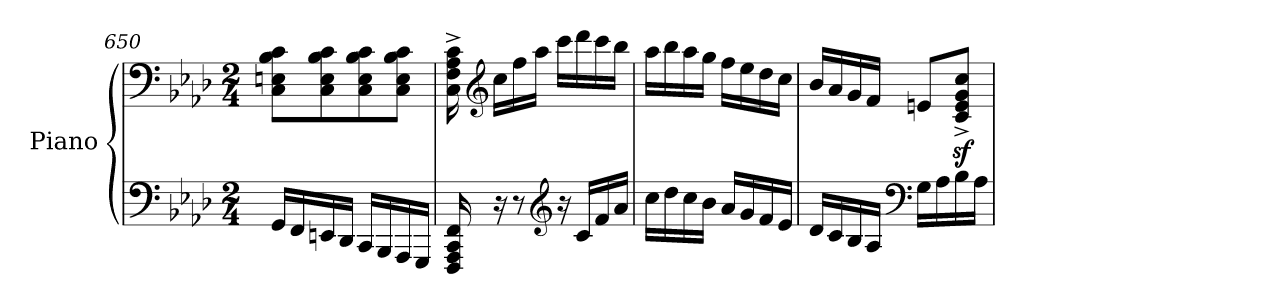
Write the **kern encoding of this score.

**kern	**kern
*part1	*part1
*staff2	*staff1
*I"Piano	*
*I'Pno.	*
*clefF4	*clefF4
*k[b-e-a-d-]	*k[b-e-a-d-]
*M2/4	*M2/4
=650	=650
16GG/LL	8C\ 8En\ 8B-\ 8c\L
16FF/	.
16EEn/	8C\ 8E\ 8B-\ 8c\
16DD-/JJ	.
16CC/LL	8C\ 8E\ 8B-\ 8c\
16BBB-/	.
16AAA-/	8C\ 8E\ 8B-\ 8c\J
16GGG/JJ	.
=651	=651
16FFF/ 16AAA-/ 16CC/ 16FF/	16C\^ 16F\^ 16A-\^ 16c\^
*	*clefG2
16r	16cc\LL
8r	16ff\
.	16aa-\JJ
*clefG2	*
16r	16ccc\LL
16c/LL	16ddd-\
16f/	16ccc\
16a-/JJ	16bb-\JJ
=652	=652
16cc\LL	16aa-\LL
16dd-\	16bb-\
16cc\	16aa-\
16b-\JJ	16gg\JJ
16a-/LL	16ff\LL
16g/	16ee-\
16f/	16dd-\
16e-/JJ	16cc\JJ
!!LO:LB:g=z
=653	=653
16d-/LL	16b-/LL
16c/	16a-/
16B-/	16g/
16A-/JJ	16f/JJ
*clefF4	*
16G\LL	8en/L
16A-\	.
16B-\	8c/z<^ 8e/z<^ 8g/z<^ 8cc/z<^J
16A-\JJ	.
=	=
*-	*-
